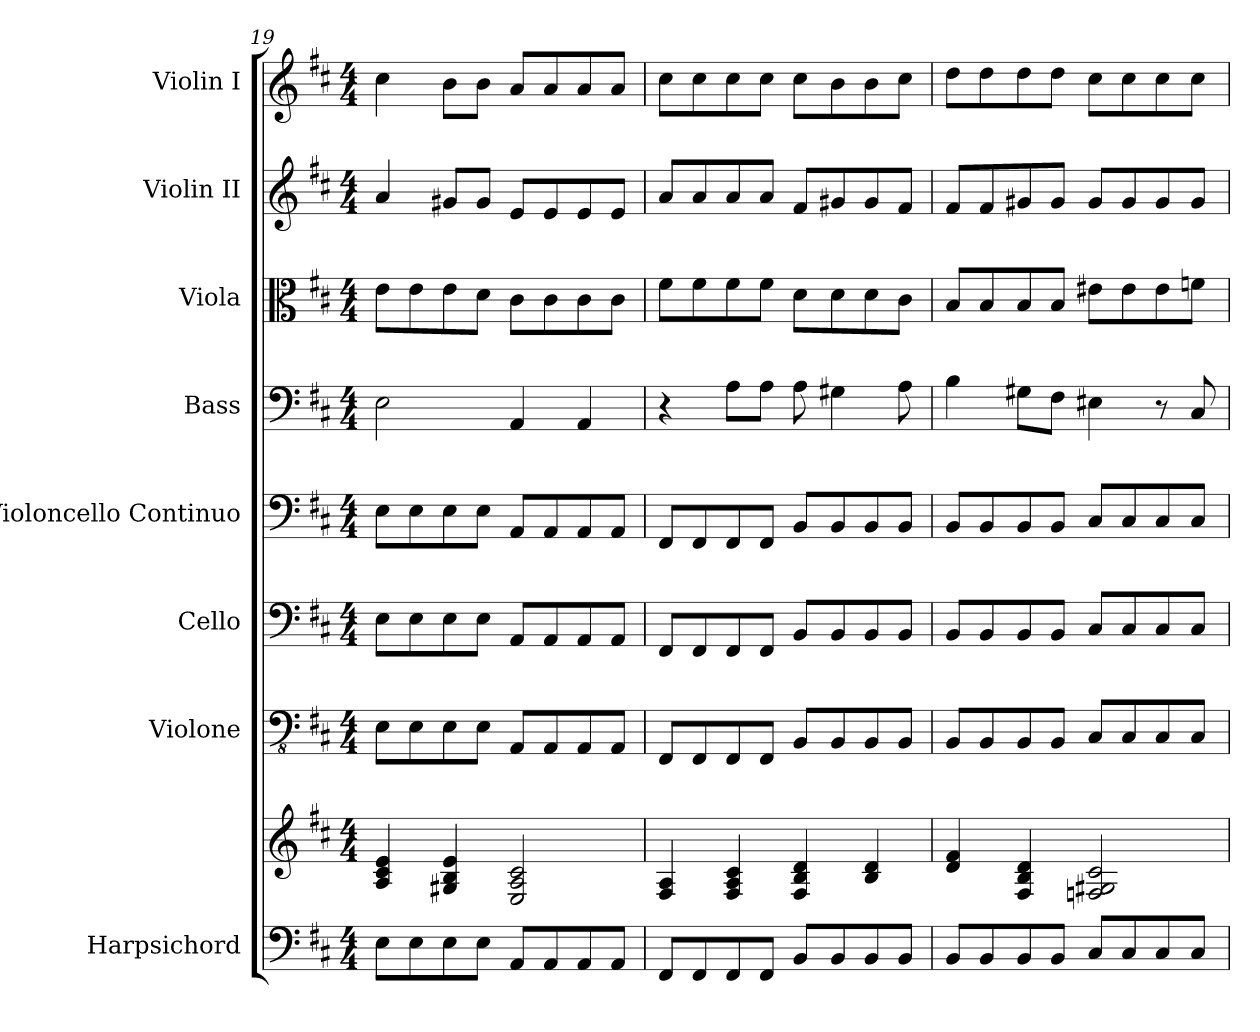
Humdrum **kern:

**kern	**kern	**kern	**kern	**kern	**kern	**kern	**kern	**kern
*part8	*part8	*part7	*part6	*part5	*part4	*part3	*part2	*part1
*staff9	*staff8	*staff7	*staff6	*staff5	*staff4	*staff3	*staff2	*staff1
*I"Harpsichord	*	*I"Violone	*I"Cello	*I"Violoncello Continuo	*I"Bass	*I"Viola	*I"Violin II	*I"Violin I
*I'Hch.	*	*	*	*	*I'BAS	*I'Vla	*	*
!!LO:PB:g=z
*clefF4	*clefG2	*clefFv4	*clefF4	*clefF4	*clefF4	*clefC3	*clefG2	*clefG2
*k[f#c#]	*k[f#c#]	*k[f#c#]	*k[f#c#]	*k[f#c#]	*k[f#c#]	*k[f#c#]	*k[f#c#]	*k[f#c#]
*M4/4	*M4/4	*M4/4	*M4/4	*M4/4	*M4/4	*M4/4	*M4/4	*M4/4
=19	=19	=19	=19	=19	=19	=19	=19	=19
8E\L	4A/ 4c#/ 4e/	8EE\L	8E\L	8E\L	2E\	8e\L	4a/	4cc#\
8E\	.	8EE\	8E\	8E\	.	8e\	.	.
8E\	4G#X/ 4B/ 4e/	8EE\	8E\	8E\	.	8e\	8g#X/L	8b\L
8E\J	.	8EE\J	8E\J	8E\J	.	8d\J	8g#/J	8b\J
8AA/L	2E/ 2A/ 2c#/	8AAA/L	8AA/L	8AA/L	4AA/	8c#\L	8e/L	8a/L
8AA/	.	8AAA/	8AA/	8AA/	.	8c#\	8e/	8a/
8AA/	.	8AAA/	8AA/	8AA/	4AA/	8c#\	8e/	8a/
8AA/J	.	8AAA/J	8AA/J	8AA/J	.	8c#\J	8e/J	8a/J
=20	=20	=20	=20	=20	=20	=20	=20	=20
8FF#/L	4F#/ 4A/	8FFF#/L	8FF#/L	8FF#/L	4r	8f#\L	8a/L	8cc#\L
8FF#/	.	8FFF#/	8FF#/	8FF#/	.	8f#\	8a/	8cc#\
8FF#/	4F#/ 4A/ 4c#/	8FFF#/	8FF#/	8FF#/	8A\L	8f#\	8a/	8cc#\
8FF#/J	.	8FFF#/J	8FF#/J	8FF#/J	8A\J	8f#\J	8a/J	8cc#\J
8BB/L	4F#/ 4B/ 4d/	8BBB/L	8BB/L	8BB/L	8A\	8d\L	8f#/L	8cc#\L
8BB/	.	8BBB/	8BB/	8BB/	4G#X\	8d\	8g#X/	8b\
8BB/	4B/ 4d/	8BBB/	8BB/	8BB/	.	8d\	8g#/	8b\
8BB/J	.	8BBB/J	8BB/J	8BB/J	8A\	8c#\J	8f#/J	8cc#\J
=21	=21	=21	=21	=21	=21	=21	=21	=21
8BB/L	4d/ 4f#/	8BBB/L	8BB/L	8BB/L	4B\	8B/L	8f#/L	8dd\L
8BB/	.	8BBB/	8BB/	8BB/	.	8B/	8f#/	8dd\
8BB/	4F#/ 4B/ 4d/	8BBB/	8BB/	8BB/	8G#X\L	8B/	8g#X/	8dd\
8BB/J	.	8BBB/J	8BB/J	8BB/J	8F#\J	8B/J	8g#/J	8dd\J
8C#/L	2Fn/ 2G#X/ 2c#/	8CC#/L	8C#/L	8C#/L	4E#X\	8e#X\L	8g#/L	8cc#\L
8C#/	.	8CC#/	8C#/	8C#/	.	8e#\	8g#/	8cc#\
8C#/	.	8CC#/	8C#/	8C#/	8r	8e#\	8g#/	8cc#\
8C#/J	.	8CC#/J	8C#/J	8C#/J	8C#/	8fn\J	8g#/J	8cc#\J
=	=	=	=	=	=	=	=	=
*-	*-	*-	*-	*-	*-	*-	*-	*-
